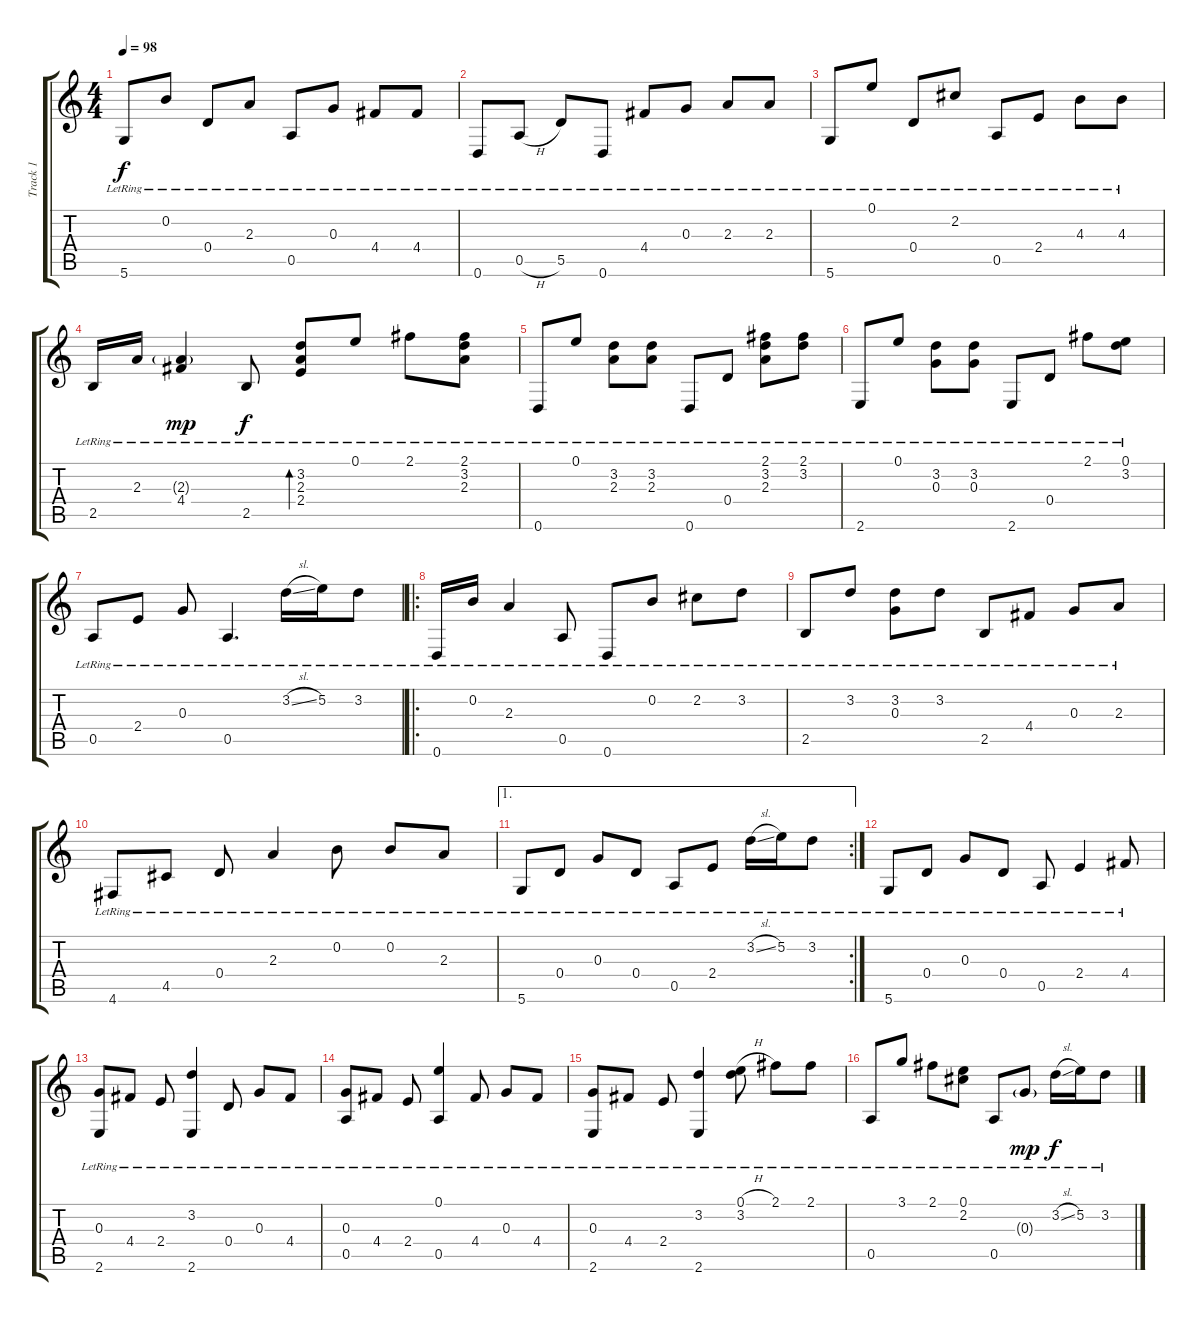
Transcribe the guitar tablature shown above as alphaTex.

\track ("Track 1" "Track 1") {instrument acousticguitarsteel}
\staff {score tabs}
\tuning (E4 B3 G3 D3 A2 D2) {hide}
\ts (4 4)
\tempo 98
\clef g2
\ks c
5.6{lr}.8{dy f} 0.2{lr}.8 0.4{lr}.8 2.3{lr}.8 0.5{lr}.8 0.3{lr}.8 4.4{lr}.8 4.4{lr}.8 |
0.6{lr}.8 0.5{h lr}.8 5.5{lr}.8 0.6{lr}.8 4.4{lr}.8 0.3{lr}.8 2.3{lr}.8 2.3{lr}.8 |
5.6{lr}.8 0.1{lr}.8 0.4{lr}.8 2.2{lr}.8 0.5{lr}.8 2.4{lr}.8 4.3{lr}.8 4.3{lr}.8 |
2.5{lr}.16 2.3{lr}.16 (2.3{g lr} 4.4{lr}).4{dy mp} 2.5{lr}.8{dy f} (3.2{lr} 2.3{lr} 2.4{lr}).8{bd 480} 0.1{lr}.8 2.1{lr}.8 (2.1{lr} 3.2{lr} 2.3{lr}).8 |
0.6{lr}.8 0.1{lr}.8 (3.2{lr} 2.3{lr}).8 (3.2{lr} 2.3{lr}).8 0.6{lr}.8 0.4{lr}.8 (2.1{lr} 3.2{lr} 2.3{lr}).8 (2.1{lr} 3.2{lr}).8 |
2.6{lr}.8 0.1{lr}.8 (3.2{lr} 0.3{lr}).8 (3.2{lr} 0.3{lr}).8 2.6{lr}.8 0.4{lr}.8 2.1{lr}.8 (0.1{lr} 3.2{lr}).8 |
0.5{lr}.8 2.4{lr}.8 0.3{lr}.8 0.5{lr}.4{d} 3.2{sl lr}.16 5.2{lr}.16 3.2{lr}.8 |
\ro
0.6{lr}.16 0.2{lr}.16 2.3{lr}.4 0.5{lr}.8 0.6{lr}.8 0.2{lr}.8 2.2{lr}.8 3.2{lr}.8 |
2.5{lr}.8 3.2{lr}.8 (3.2{lr} 0.3{lr}).8 3.2{lr}.8 2.5{lr}.8 4.4{lr}.8 0.3{lr}.8 2.3{lr}.8 |
4.6{lr}.8 4.5{lr}.8 0.4{lr}.8 2.3{lr}.4 0.2{lr}.8 0.2{lr}.8 2.3{lr}.8 |
\ae 1
\rc 2
5.6{lr}.8 0.4{lr}.8 0.3{lr}.8 0.4{lr}.8 0.5{lr}.8 2.4{lr}.8 3.2{sl lr}.16 5.2{lr}.16 3.2{lr}.8 |
5.6{lr}.8 0.4{lr}.8 0.3{lr}.8 0.4{lr}.8 0.5{lr}.8 2.4{lr}.4 4.4{lr}.8 |
(0.3{lr} 2.6{lr}).8 4.4{lr}.8 2.4{lr}.8 (3.2{lr} 2.6{lr}).4 0.4{lr}.8 0.3{lr}.8 4.4{lr}.8 |
(0.3{lr} 0.5{lr}).8 4.4{lr}.8 2.4{lr}.8 (0.1{lr} 0.5{lr}).4 4.4{lr}.8 0.3{lr}.8 4.4{lr}.8 |
(0.3{lr} 2.6{lr}).8 4.4{lr}.8 2.4{lr}.8 (3.2{lr} 2.6{lr}).4 (0.1{h lr} 3.2{lr}).8 2.1{lr}.8 2.1{lr}.8 |
0.5{lr}.8 3.1{lr}.8 2.1{lr}.8 (0.1{lr} 2.2{lr}).8 0.5{lr}.8 0.3{g lr}.8{dy mp} 3.2{sl lr}.16{dy f} 5.2{lr}.16 3.2{lr}.8
